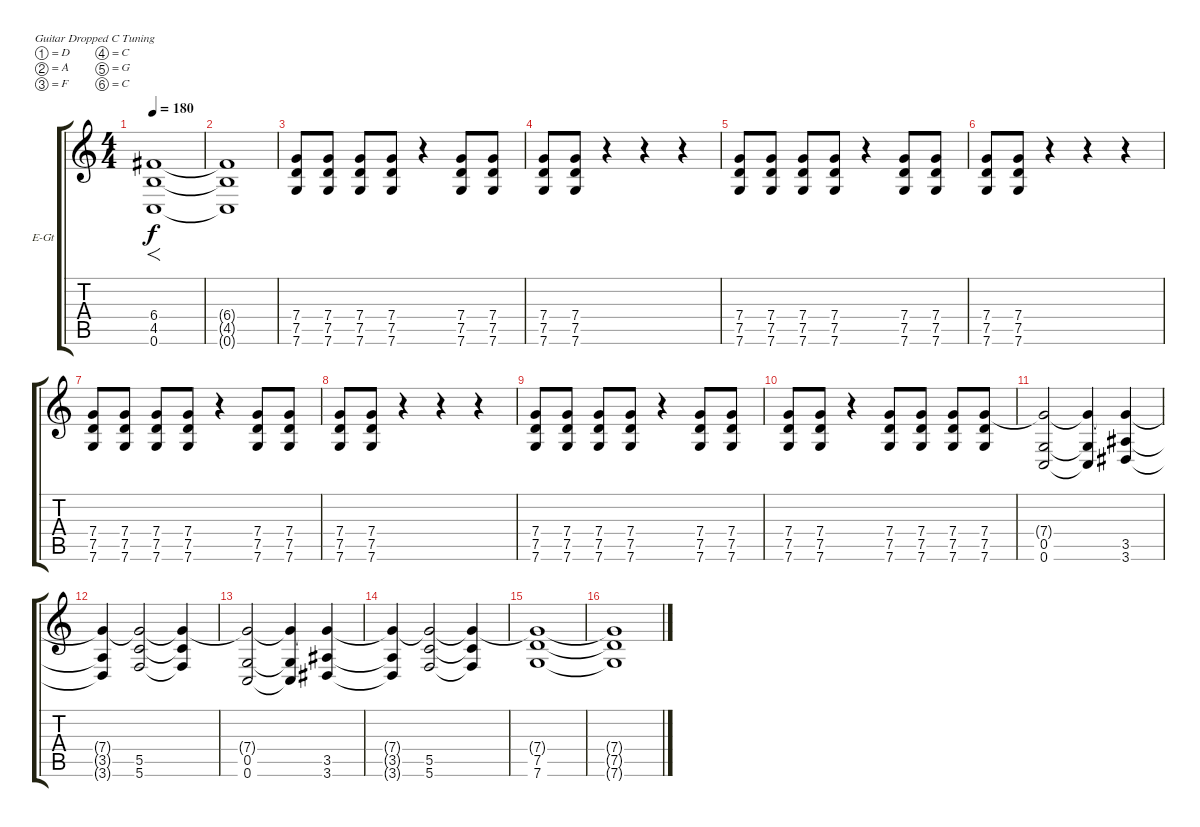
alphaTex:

\bracketExtendMode groupsimilarinstruments
\firstSystemTrackNameOrientation horizontal
\otherSystemsTrackNameOrientation horizontal
\track ("Utwór 2" "E-Gt") {instrument distortionguitar}
\staff {score tabs}
\tuning (D4 A3 F3 C3 G2 C2)
\ts (4 4)
\tempo 180
\clef g2
\ks c
(6.4 4.5 0.6).1{f dy f} |
(6.4{t} 4.5{t} 0.6{t}).1 |
(7.4 7.5 7.6).8 (7.4 7.5 7.6).8 (7.4 7.5 7.6).8 (7.4 7.5 7.6).8 r.4 (7.4 7.5 7.6).8 (7.4 7.5 7.6).8 |
(7.4 7.5 7.6).8 (7.4 7.5 7.6).8 r.4 r.4 r.4 |
(7.4 7.5 7.6).8 (7.4 7.5 7.6).8 (7.4 7.5 7.6).8 (7.4 7.5 7.6).8 r.4 (7.4 7.5 7.6).8 (7.4 7.5 7.6).8 |
(7.4 7.5 7.6).8 (7.4 7.5 7.6).8 r.4 r.4 r.4 |
(7.4 7.5 7.6).8 (7.4 7.5 7.6).8 (7.4 7.5 7.6).8 (7.4 7.5 7.6).8 r.4 (7.4 7.5 7.6).8 (7.4 7.5 7.6).8 |
(7.4 7.5 7.6).8 (7.4 7.5 7.6).8 r.4 r.4 r.4 |
(7.4 7.5 7.6).8 (7.4 7.5 7.6).8 (7.4 7.5 7.6).8 (7.4 7.5 7.6).8 r.4 (7.4 7.5 7.6).8 (7.4 7.5 7.6).8 |
(7.4 7.5 7.6).8 (7.4 7.5 7.6).8 r.4 (7.4 7.5 7.6).8 (7.4 7.5 7.6).8 (7.4 7.5 7.6).8 (7.4 7.5 7.6).8 |
(0.5 0.6 7.4{t}).2 (0.5{t} 0.6{t} 7.4{t}).4 (3.5 3.6 7.4{t}).4 |
(3.5{t} 3.6{t} 7.4{t}).4 (5.5 5.6 7.4{t}).2 (5.5{t} 5.6{t} 7.4{t}).4 |
(0.5 0.6 7.4{t}).2 (0.5{t} 0.6{t} 7.4{t}).4 (3.5 3.6 7.4{t}).4 |
(3.5{t} 3.6{t} 7.4{t}).4 (5.5 5.6 7.4{t}).2 (5.5{t} 5.6{t} 7.4{t}).4 |
(7.5 7.6 7.4{t}).1 |
(7.5{t} 7.6{t} 7.4{t}).1
